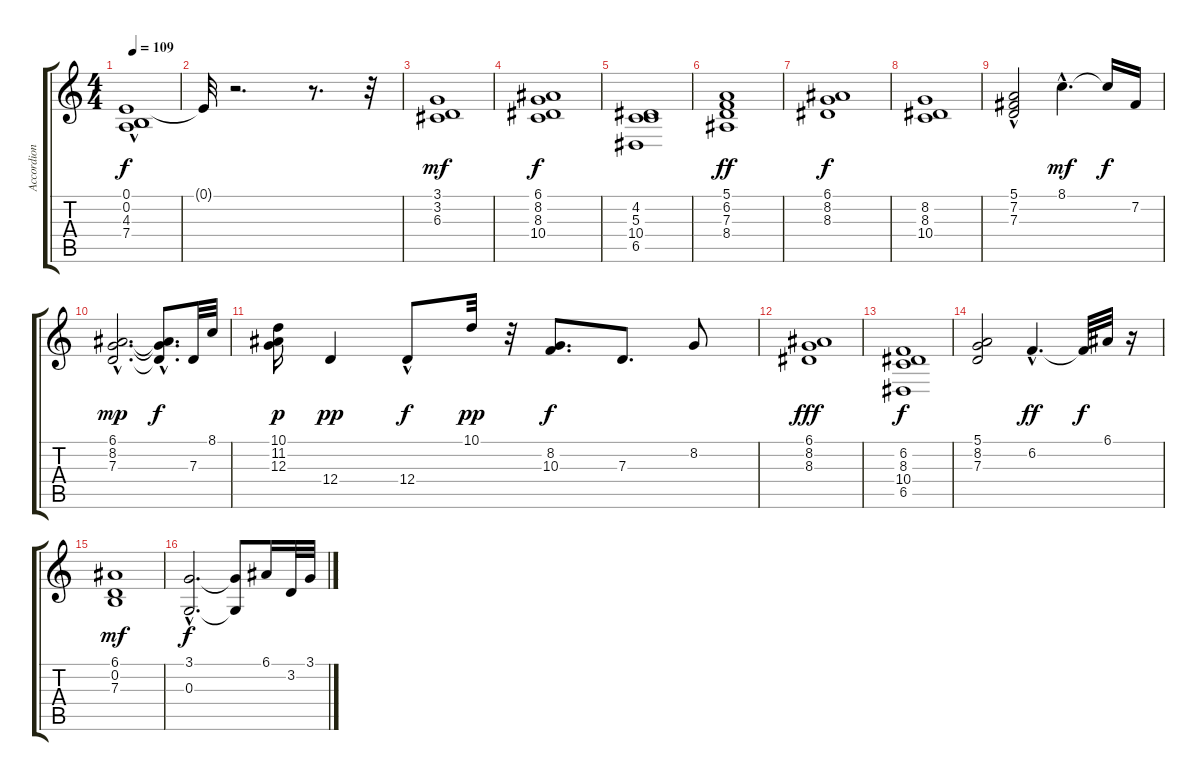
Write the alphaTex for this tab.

\track ("Accordion" "Accordion") {instrument accordion}
\staff {score tabs}
\tuning (E4 B3 G3 D3 A2 E2) {hide}
\ts (4 4)
\tempo 109
\clef g2
\ks c
(0.1{t} 0.2{t} 4.3{hac t} 7.4{t}).1{dy f} |
0.1{t}.32 r.2{d} r.8{d} r.32 |
(3.1 3.2 6.3).1{dy mf volume 5} |
(6.1 8.2 8.3 10.4).1{dy f} |
(4.2 5.3 10.4 6.5).1 |
(5.1 6.2 7.3 8.4).1{dy ff} |
(6.1 8.2 8.3).1{dy f} |
(8.2 8.3 10.4).1 |
(5.1 7.2{hac} 7.3).2 8.1{hac}.4{d dy mf} 8.1{t}.16{dy f} 7.2.16 |
(6.1{hac} 8.2{hac} 7.3{hac}).2{d dy mp} (6.1{t} 8.2{t} 7.3{hac t}).8{d dy f} 7.3.32 8.1.32 |
(10.1 11.2 12.3).16{dy p} 12.4.4{dy pp} 12.4{hac}.8{dy f} 10.1.32{dy pp} r.32 (8.2 10.3).8{d dy f} 7.3.8{d} 8.2.8 |
(6.1 8.2 8.3).1{dy fff} |
(6.2 8.3 10.4 6.5).1{dy f} |
(5.1 8.2 7.3).2 6.2{hac}.4{d dy ff} 6.2{t}.32{dy f} 6.1.32 r.16 |
(6.1 0.2 7.3).1{dy mf} |
(3.1{hac} 0.3{hac}).2{d dy f} (3.1{t} 0.3{t}).8 6.1.16 3.2.32 3.1.32
